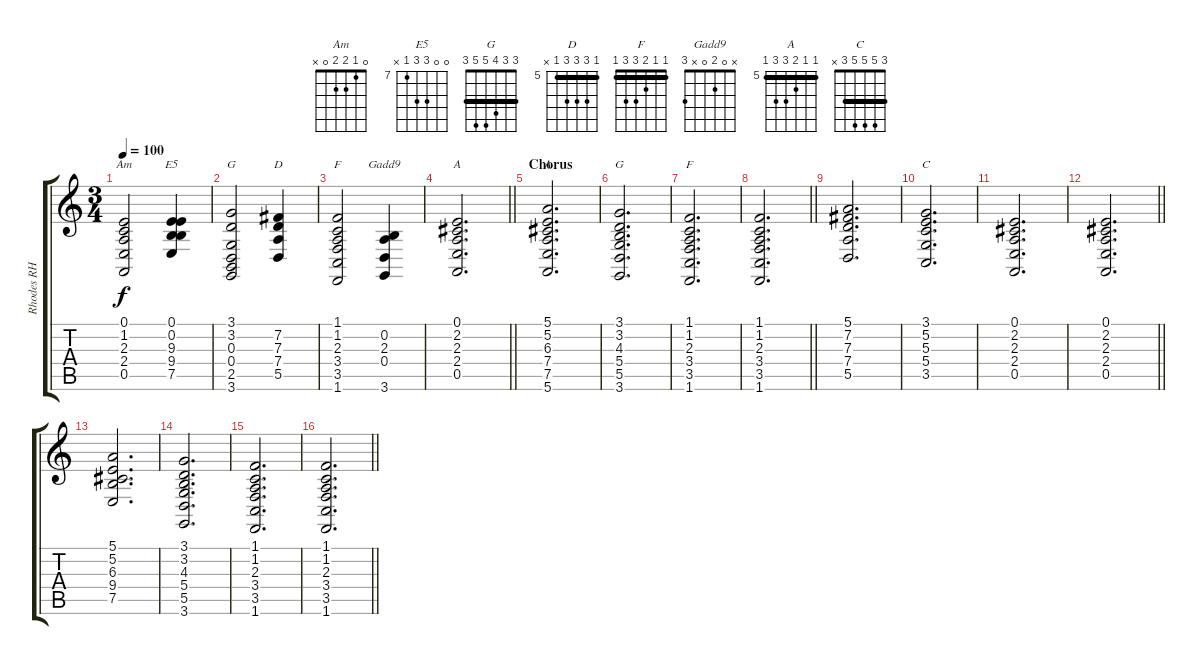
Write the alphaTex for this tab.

\track ("Rhodes RH" "Rhodes RH") {instrument electricpiano1}
\staff {score tabs}
\tuning (E4 B3 G3 D3 A2 E2) {hide}
\chord ("Am" 0 1 2 2 0 x)
\chord ("E5" 0 0 9 9 7 x) {firstfret 7}
\chord ("G" x x x x x x)
\chord ("D" 5 7 7 7 5 x) {firstfret 5 barre 5}
\chord ("F" x x x x x x)
\chord ("Gadd9" x 0 2 0 x 3)
\chord ("A" 0 2 2 2 0 x)
\chord ("A" 5 5 6 7 7 5) {firstfret 5 barre 5}
\chord ("G" 3 3 4 5 5 3) {barre 3}
\chord ("F" 1 1 2 3 3 1) {barre 1}
\chord ("C" 3 5 5 5 3 x) {barre 3}
\ts (3 4)
\tempo 100
\clef g2
\ks c
(0.1 1.2 2.3 2.4 0.5).2{ch "Am" dy f} (0.1 0.2 9.3 9.4 7.5).4{ch "E5"} |
(3.1 3.2 0.3 0.4 2.5 3.6).2{ch "G"} (7.2 7.3 7.4 5.5).4{ch "D"} |
(1.1 1.2 2.3 3.4 3.5 1.6).2{ch "F"} (0.2 2.3 0.4 3.6).4{ch "Gadd9"} |
\barLineRight lightlight
(0.1 2.2 2.3 2.4 0.5).2{d ch "A"} |
\section ("" "Chorus")
(5.1 5.2 6.3 7.4 7.5 5.6).2{d ch "A"} |
(3.1 3.2 4.3 5.4 5.5 3.6).2{d ch "G"} |
(1.1 1.2 2.3 3.4 3.5 1.6).2{d ch "F"} |
\barLineRight lightlight
(1.1 1.2 2.3 3.4 3.5 1.6).2{d} |
(5.1 7.2 7.3 7.4 5.5).2{d} |
(3.1 5.2 5.3 5.4 3.5).2{d ch "C"} |
(0.1 2.2 2.3 2.4 0.5).2{d} |
\barLineRight lightlight
(0.1 2.2 2.3 2.4 0.5).2{d} |
(5.1 5.2 6.3 9.4 7.5).2{d} |
(3.1 3.2 4.3 5.4 5.5 3.6).2{d} |
(1.1 1.2 2.3 3.4 3.5 1.6).2{d} |
\barLineRight lightlight
(1.1 1.2 2.3 3.4 3.5 1.6).2{d}
